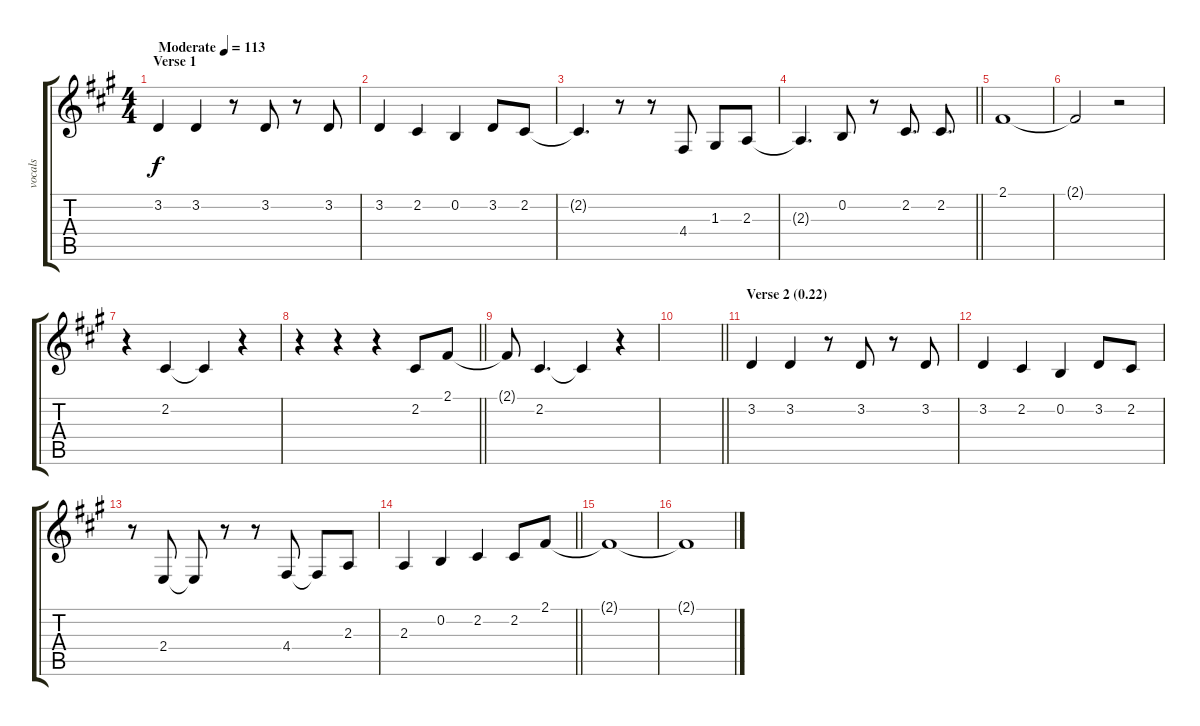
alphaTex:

\track ("vocals" "vocals") {instrument clarinet}
\staff {score tabs}
\tuning (E4 B3 G3 D3 A2 E2) {hide}
\ts (4 4)
\section ("" "Verse 1")
\tempo (113 "Moderate")
\clef g2
\ks a
3.2.4{dy f instrument clarinet} 3.2.4 r.8 3.2.8 r.8 3.2.8 |
3.2.4 2.2.4 0.2.4 3.2.8 2.2.8 |
2.2{t}.4{d} r.8 r.8 4.4.8 1.3.8 2.3.8 |
\barLineRight lightlight
2.3{t}.4{d} 0.2.8 r.8 2.2.8{d} 2.2.8{d} |
2.1.1 |
2.1{t}.2 r.2 |
r.4 2.2.4 2.2{t}.4 r.4 |
\barLineRight lightlight
r.4 r.4 r.4 2.2.8 2.1.8 |
2.1{t}.8 2.2.4{d} 2.2{t}.4 r.4 |
\barLineRight lightlight
|
\section ("" "Verse 2 (0.22)")
3.2.4 3.2.4 r.8 3.2.8 r.8 3.2.8 |
3.2.4 2.2.4 0.2.4 3.2.8 2.2.8 |
r.8 2.4.8 2.4{t}.8 r.8 r.8 4.4.8 4.4{t}.8 2.3.8 |
\barLineRight lightlight
2.3.4 0.2.4 2.2.4 2.2.8 2.1.8 |
2.1{t}.1 |
2.1{t}.1
